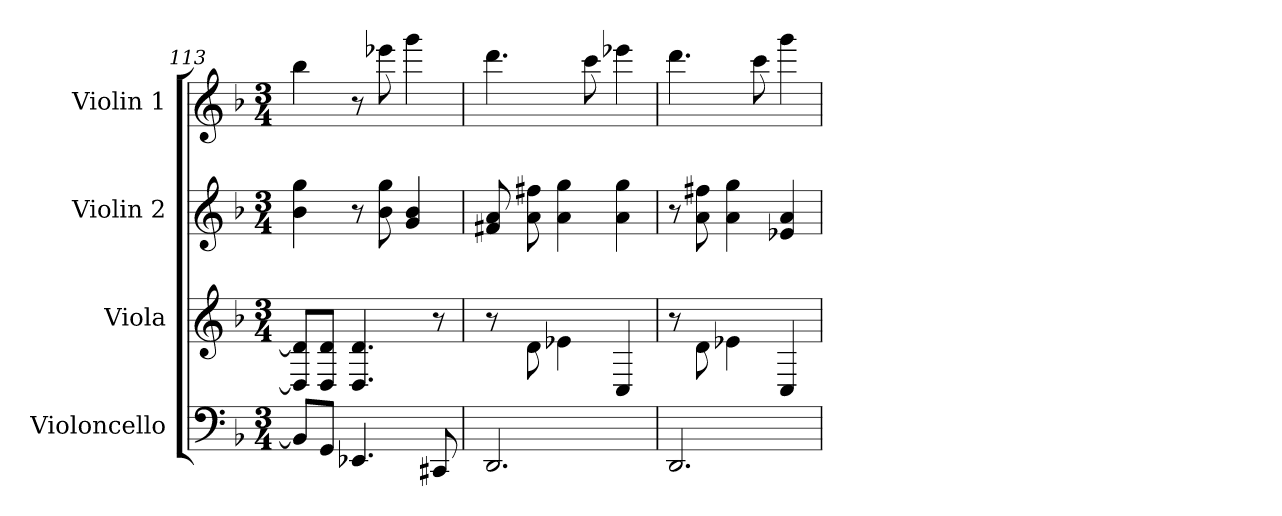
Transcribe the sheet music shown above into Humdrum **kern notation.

**kern	**kern	**kern	**kern
*part4	*part3	*part2	*part1
*staff4	*staff3	*staff2	*staff1
*I"Violoncello	*I"Viola	*I"Violin 2	*I"Violin 1
*I'Vc	*I'Vla	*I'Vln	*I'Vln
*clefF4	*clefG2	*clefG2	*clefG2
*k[b-]	*k[b-]	*k[b-]	*k[b-]
*M3/4	*M3/4	*M3/4	*M3/4
=113	=113	=113	=113
8BB-/L]	8D/] 8d/]L	4b-\ 4gg\	4bb-\
8GG/J	8D/ 8d/J	.	.
4.EE-X/	4.D/ 4.d/	8r	8r
.	.	8b-\ 8gg\	8eee-X\
.	.	4g/ 4b-/	4ggg\
8CC#X/	8r	.	.
=114	=114	=114	=114
2.DD/	8r	8f#X/ 8a/	4.ddd\
.	8d\	8a\ 8ff#X\	.
.	4e-X\	4a\ 4gg\	.
.	.	.	8ccc\
.	4C/	4a\ 4gg\	4eee-X\
=115	=115	=115	=115
2.DD/	8r	8r	4.ddd\
.	8d\	8a\ 8ff#X\	.
.	4e-X\	4a\ 4gg\	.
.	.	.	8ccc\
.	4C/	4e-X/ 4a/	4ggg\
=	=	=	=
*-	*-	*-	*-
